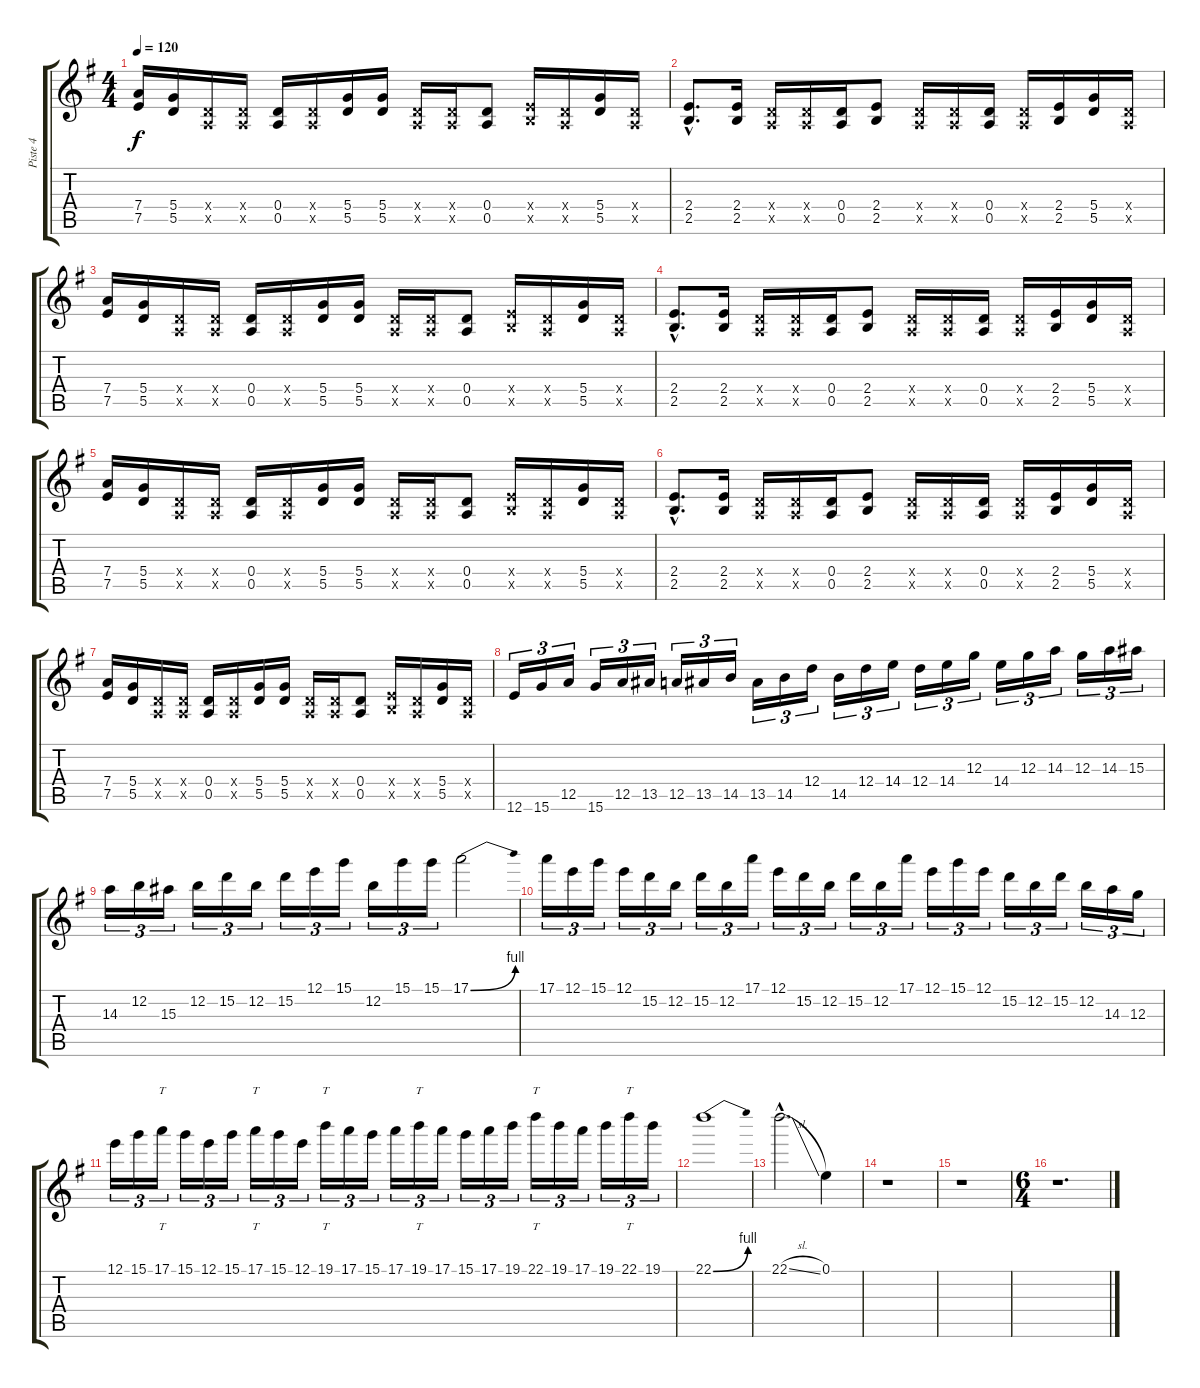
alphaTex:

\track ("Piste 4" "Piste 4") {instrument overdrivenguitar}
\staff {score tabs}
\tuning (E4 B3 G3 D3 A2 E2) {hide}
\ts (4 4)
\tempo 120
\clef g2
\ks eminor
(7.4 7.5).16{dy f} (5.4 5.5).16 (0.4{x} 0.5{x}).16 (0.4{x} 0.5{x}).16 (0.4 0.5).16 (0.4{x} 0.5{x}).16 (5.4 5.5).16 (5.4 5.5).16 (0.4{x} 0.5{x}).16 (0.4{x} 0.5{x}).16 (0.4 0.5).8 (2.4{x} 2.5{x}).16 (0.4{x} 0.5{x}).16 (5.4 5.5).16 (0.4{x} 0.5{x}).16 |
(2.4{hac} 2.5{hac}).8{d} (2.4 2.5).16 (0.4{x} 0.5{x}).16 (0.4{x} 0.5{x}).16 (0.4 0.5).16 (2.4 2.5).8 (0.4{x} 0.5{x}).16 (0.4{x} 0.5{x}).16 (0.4 0.5).16 (0.4{x} 0.5{x}).16 (2.4 2.5).16 (5.4 5.5).16 (0.4{x} 0.5{x}).16 |
(7.4 7.5).16 (5.4 5.5).16 (0.4{x} 0.5{x}).16 (0.4{x} 0.5{x}).16 (0.4 0.5).16 (0.4{x} 0.5{x}).16 (5.4 5.5).16 (5.4 5.5).16 (0.4{x} 0.5{x}).16 (0.4{x} 0.5{x}).16 (0.4 0.5).8 (2.4{x} 2.5{x}).16 (0.4{x} 0.5{x}).16 (5.4 5.5).16 (0.4{x} 0.5{x}).16 |
(2.4{hac} 2.5{hac}).8{d} (2.4 2.5).16 (0.4{x} 0.5{x}).16 (0.4{x} 0.5{x}).16 (0.4 0.5).16 (2.4 2.5).8 (0.4{x} 0.5{x}).16 (0.4{x} 0.5{x}).16 (0.4 0.5).16 (0.4{x} 0.5{x}).16 (2.4 2.5).16 (5.4 5.5).16 (0.4{x} 0.5{x}).16 |
(7.4 7.5).16 (5.4 5.5).16 (0.4{x} 0.5{x}).16 (0.4{x} 0.5{x}).16 (0.4 0.5).16 (0.4{x} 0.5{x}).16 (5.4 5.5).16 (5.4 5.5).16 (0.4{x} 0.5{x}).16 (0.4{x} 0.5{x}).16 (0.4 0.5).8 (2.4{x} 2.5{x}).16 (0.4{x} 0.5{x}).16 (5.4 5.5).16 (0.4{x} 0.5{x}).16 |
(2.4{hac} 2.5{hac}).8{d} (2.4 2.5).16 (0.4{x} 0.5{x}).16 (0.4{x} 0.5{x}).16 (0.4 0.5).16 (2.4 2.5).8 (0.4{x} 0.5{x}).16 (0.4{x} 0.5{x}).16 (0.4 0.5).16 (0.4{x} 0.5{x}).16 (2.4 2.5).16 (5.4 5.5).16 (0.4{x} 0.5{x}).16 |
(7.4 7.5).16 (5.4 5.5).16 (0.4{x} 0.5{x}).16 (0.4{x} 0.5{x}).16 (0.4 0.5).16 (0.4{x} 0.5{x}).16 (5.4 5.5).16 (5.4 5.5).16 (0.4{x} 0.5{x}).16 (0.4{x} 0.5{x}).16 (0.4 0.5).8 (2.4{x} 2.5{x}).16 (0.4{x} 0.5{x}).16 (5.4 5.5).16 (0.4{x} 0.5{x}).16 |
12.6.16{tu (3 2) volume 16 balance 8} 15.6.16{tu (3 2)} 12.5.16{tu (3 2)} 15.6.16{tu (3 2)} 12.5.16{tu (3 2)} 13.5.16{tu (3 2)} 12.5.16{tu (3 2)} 13.5.16{tu (3 2)} 14.5.16{tu (3 2)} 13.5.16{tu (3 2)} 14.5.16{tu (3 2)} 12.4.16{tu (3 2)} 14.5.16{tu (3 2)} 12.4.16{tu (3 2)} 14.4.16{tu (3 2)} 12.4.16{tu (3 2)} 14.4.16{tu (3 2)} 12.3.16{tu (3 2)} 14.4.16{tu (3 2)} 12.3.16{tu (3 2)} 14.3.16{tu (3 2)} 12.3.16{tu (3 2)} 14.3.16{tu (3 2)} 15.3.16{tu (3 2)} |
14.3.16{tu (3 2)} 12.2.16{tu (3 2)} 15.3.16{tu (3 2)} 12.2.16{tu (3 2)} 15.2.16{tu (3 2)} 12.2.16{tu (3 2)} 15.2.16{tu (3 2)} 12.1.16{tu (3 2)} 15.1.16{tu (3 2)} 12.2.16{tu (3 2)} 15.1.16{tu (3 2)} 15.1.16{tu (3 2)} 17.1{be (bend 0 0 60 4)}.2 |
17.1.16{tu (3 2)} 12.1.16{tu (3 2)} 15.1.16{tu (3 2)} 12.1.16{tu (3 2)} 15.2.16{tu (3 2)} 12.2.16{tu (3 2)} 15.2.16{tu (3 2)} 12.2.16{tu (3 2)} 17.1.16{tu (3 2)} 12.1.16{tu (3 2)} 15.2.16{tu (3 2)} 12.2.16{tu (3 2)} 15.2.16{tu (3 2)} 12.2.16{tu (3 2)} 17.1.16{tu (3 2)} 12.1.16{tu (3 2)} 15.1.16{tu (3 2)} 12.1.16{tu (3 2)} 15.2.16{tu (3 2)} 12.2.16{tu (3 2)} 15.2.16{tu (3 2)} 12.2.16{tu (3 2)} 14.3.16{tu (3 2)} 12.3.16{tu (3 2)} |
12.1.16{tu (3 2)} 15.1.16{tu (3 2)} 17.1.16{tt tu (3 2)} 15.1.16{tu (3 2)} 12.1.16{tu (3 2)} 15.1.16{tu (3 2)} 17.1.16{tt tu (3 2)} 15.1.16{tu (3 2)} 12.1.16{tu (3 2)} 19.1.16{tt tu (3 2)} 17.1.16{tu (3 2)} 15.1.16{tu (3 2)} 17.1.16{tu (3 2)} 19.1.16{tt tu (3 2)} 17.1.16{tu (3 2)} 15.1.16{tu (3 2)} 17.1.16{tu (3 2)} 19.1.16{tu (3 2)} 22.1.16{tt tu (3 2)} 19.1.16{tu (3 2)} 17.1.16{tu (3 2)} 19.1.16{tu (3 2)} 22.1.16{tt tu (3 2)} 19.1.16{tu (3 2)} |
22.1{be (bend 0 0 60 4)}.1 |
22.1{sl hac}.2{d} 0.1.4 |
r.1 |
r.1 |
\ts (6 4)
r.1{d}
